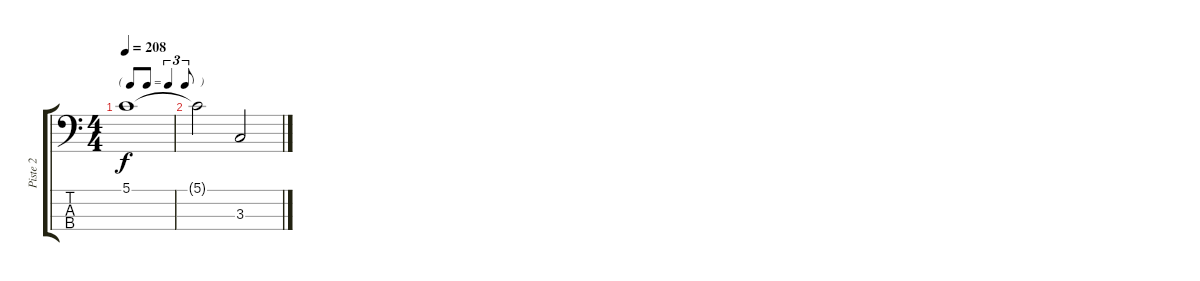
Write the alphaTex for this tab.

\track ("Piste 2" "Piste 2") {instrument acousticbass}
\staff {score tabs}
\tuning (G2 D2 A1 E1) {hide}
\ts (4 4)
\tf triplet8th
\tempo 208
\clef f4
\ks c
5.1.1{dy f} |
5.1{t}.2 3.3.2
